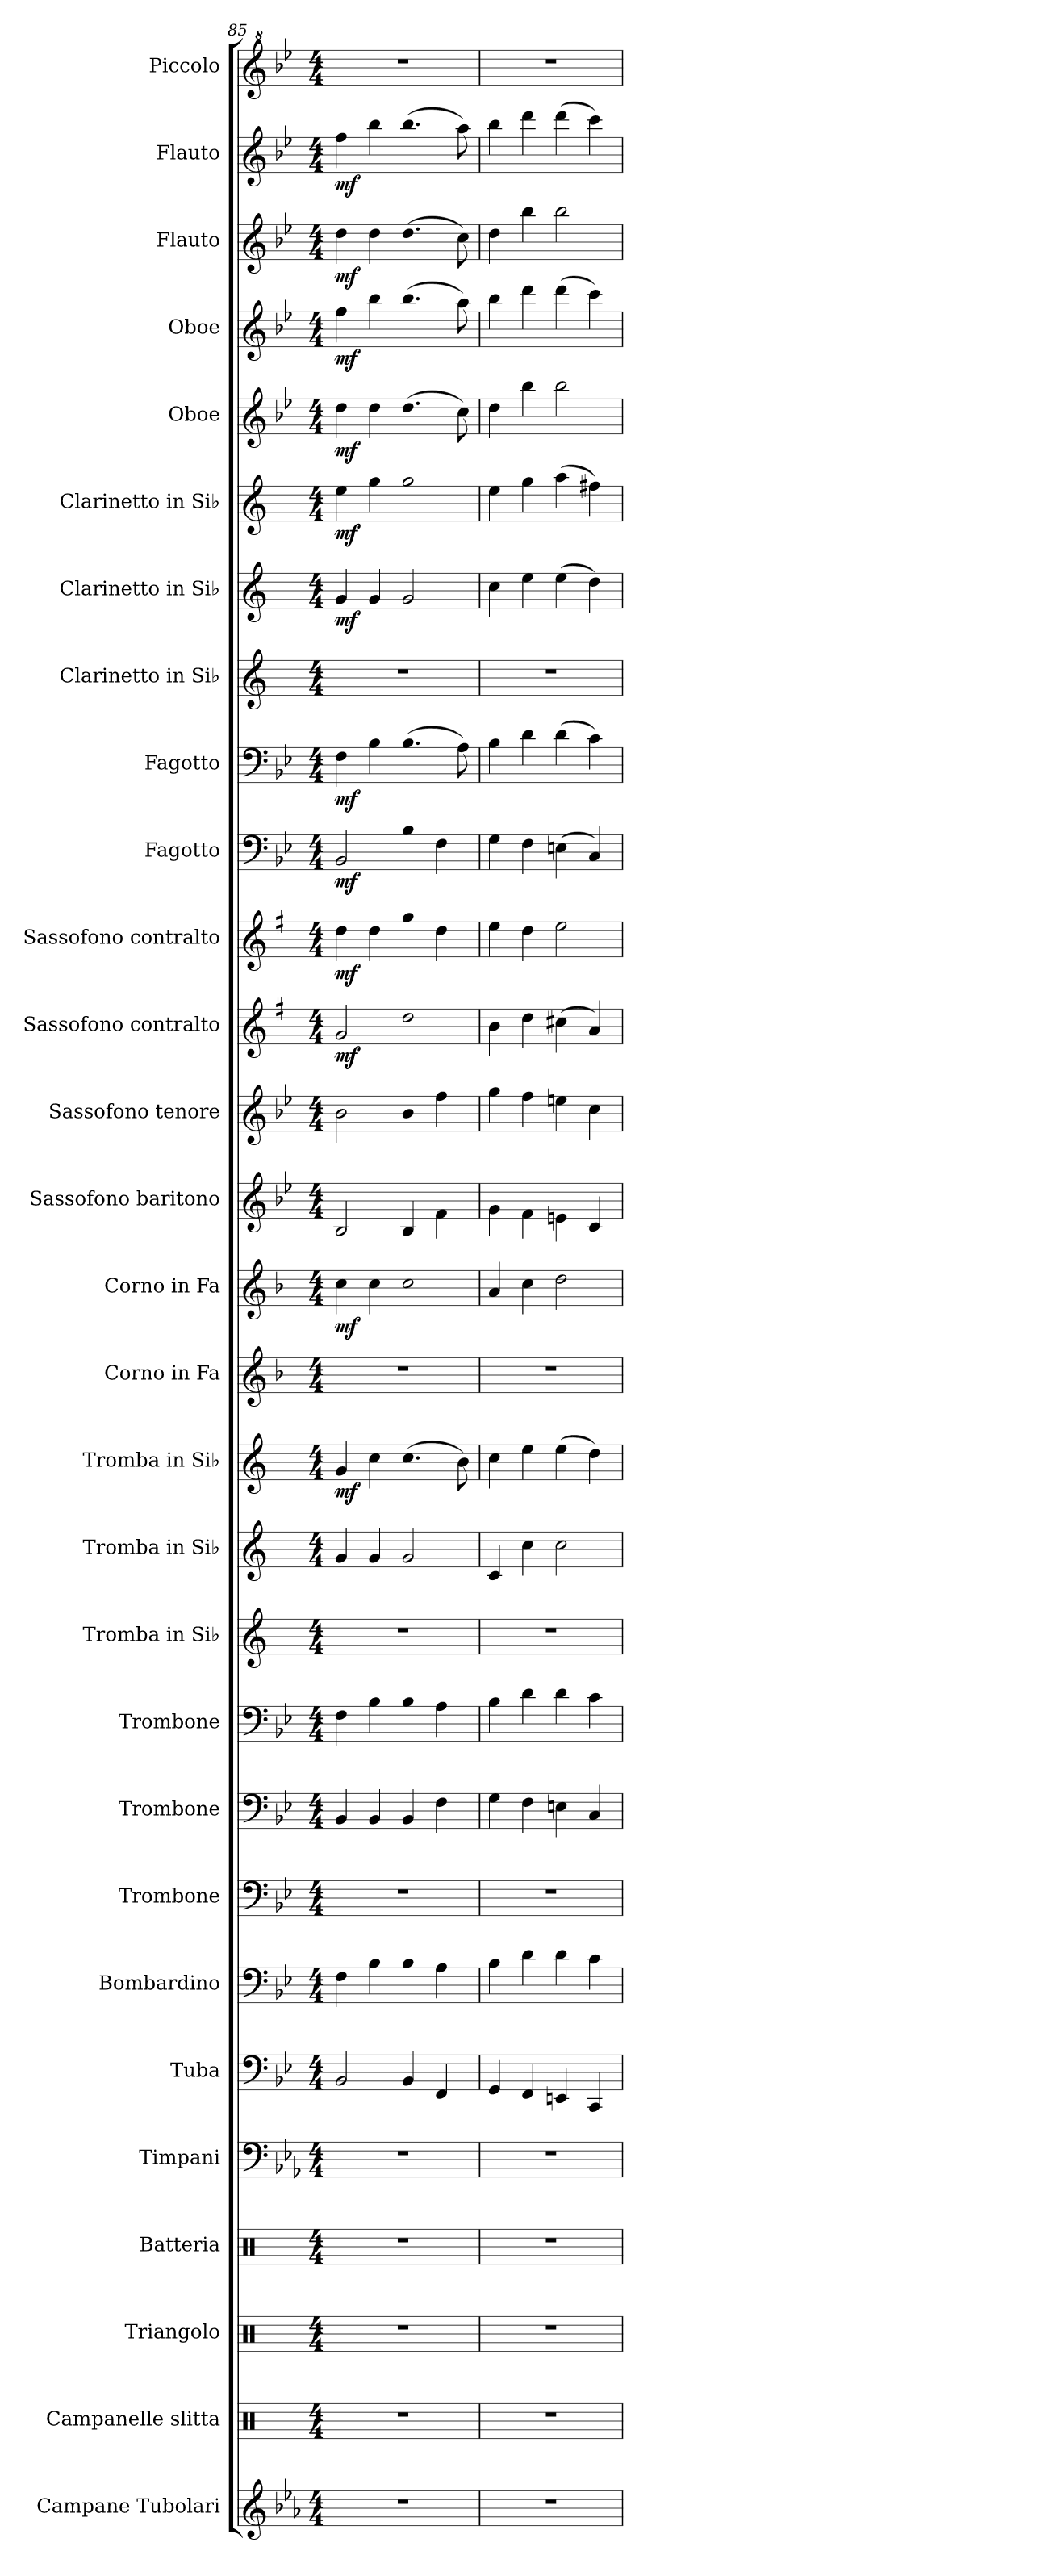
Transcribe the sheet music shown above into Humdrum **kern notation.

**kern	**kern	**kern	**kern	**kern	**kern	**kern	**kern	**kern	**kern	**kern	**kern	**kern	**dynam	**kern	**kern	**dynam	**kern	**kern	**kern	**dynam	**kern	**dynam	**kern	**dynam	**kern	**dynam	**kern	**kern	**dynam	**kern	**dynam	**kern	**dynam	**kern	**dynam	**kern	**dynam	**kern	**dynam	**kern
*part29	*part28	*part27	*part26	*part25	*part24	*part23	*part22	*part21	*part20	*part19	*part18	*part17	*part17	*part16	*part15	*part15	*part14	*part13	*part12	*part12	*part11	*part11	*part10	*part10	*part9	*part9	*part8	*part7	*part7	*part6	*part6	*part5	*part5	*part4	*part4	*part3	*part3	*part2	*part2	*part1
*staff29	*staff28	*staff27	*staff26	*staff25	*staff24	*staff23	*staff22	*staff21	*staff20	*staff19	*staff18	*staff17	*staff17	*staff16	*staff15	*staff15	*staff14	*staff13	*staff12	*staff12	*staff11	*staff11	*staff10	*staff10	*staff9	*staff9	*staff8	*staff7	*staff7	*staff6	*staff6	*staff5	*staff5	*staff4	*staff4	*staff3	*staff3	*staff2	*staff2	*staff1
*I"Campane Tubolari	*I"Campanelle slitta	*I"Triangolo	*I"Batteria	*I"Timpani	*I"Tuba	*I"Bombardino	*I"Trombone	*I"Trombone	*I"Trombone	*I"Tromba in Si♭	*I"Tromba in Si♭	*I"Tromba in Si♭	*	*I"Corno in Fa	*I"Corno in Fa	*	*I"Sassofono baritono	*I"Sassofono tenore	*I"Sassofono contralto	*	*I"Sassofono contralto	*	*I"Fagotto	*	*I"Fagotto	*	*I"Clarinetto in Si♭	*I"Clarinetto in Si♭	*	*I"Clarinetto in Si♭	*	*I"Oboe	*	*I"Oboe	*	*I"Flauto	*	*I"Flauto	*	*I"Piccolo
*I'Camp. tb.	*	*I'Triang.	*I'Batt.	*I'Timp.	*I'Tba.	*	*I'Tbn.	*I'Tbn.	*I'Tbn.	*I'Tr. Si♭	*I'Tr. Si♭	*I'Tr. Si♭	*	*I'Cor. Fa	*I'Cor. Fa	*	*	*	*	*	*	*	*I'Fag.	*	*I'Fag.	*	*I'Cl. Si♭	*I'Cl. Si♭	*	*I'Cl. Si♭	*	*I'Ob.	*	*I'Ob.	*	*I'Fl.	*	*I'Fl.	*	*
*clefG2	*clefX	*clefX	*clefX	*clefF4	*clefF4	*clefF4	*clefF4	*clefF4	*clefF4	*clefG2	*clefG2	*clefG2	*	*clefG2	*clefG2	*	*clefG2	*clefG2	*clefG2	*	*clefG2	*	*clefF4	*	*clefF4	*	*clefG2	*clefG2	*	*clefG2	*	*clefG2	*	*clefG2	*	*clefG2	*	*clefG2	*	*clefG^2
*	*	*	*	*	*	*	*	*	*	*ITrd1c2	*ITrd1c2	*ITrd1c2	*	*ITrd4c7	*ITrd4c7	*	*ITrd12c21	*ITrd8c14	*ITrd5c9	*	*ITrd5c9	*	*	*	*	*	*ITrd1c2	*ITrd1c2	*	*ITrd1c2	*	*	*	*	*	*	*	*	*	*ITrd-7c-12
*k[b-e-a-]	*k[]	*k[]	*k[]	*k[b-e-a-]	*k[b-e-]	*k[b-e-]	*k[b-e-]	*k[b-e-]	*k[b-e-]	*k[b-e-]	*k[b-e-]	*k[b-e-]	*	*k[b-e-]	*k[b-e-]	*	*k[b-e-]	*k[b-e-]	*k[b-e-]	*	*k[b-e-]	*	*k[b-e-]	*	*k[b-e-]	*	*k[b-e-]	*k[b-e-]	*	*k[b-e-]	*	*k[b-e-]	*	*k[b-e-]	*	*k[b-e-]	*	*k[b-e-]	*	*k[b-e-]
*M4/4	*M4/4	*M4/4	*M4/4	*M4/4	*M4/4	*M4/4	*M4/4	*M4/4	*M4/4	*M4/4	*M4/4	*M4/4	*	*M4/4	*M4/4	*	*M4/4	*M4/4	*M4/4	*	*M4/4	*	*M4/4	*	*M4/4	*	*M4/4	*M4/4	*	*M4/4	*	*M4/4	*	*M4/4	*	*M4/4	*	*M4/4	*	*M4/4
=85	=85	=85	=85	=85	=85	=85	=85	=85	=85	=85	=85	=85	=85	=85	=85	=85	=85	=85	=85	=85	=85	=85	=85	=85	=85	=85	=85	=85	=85	=85	=85	=85	=85	=85	=85	=85	=85	=85	=85	=85
!	!	!	!	!	!	!	!	!	!	!	!	!	!LO:DY:b	!	!	!LO:DY:b	!	!	!	!LO:DY:b	!	!LO:DY:b	!	!LO:DY:b	!	!LO:DY:b	!	!	!LO:DY:b	!	!LO:DY:b	!	!LO:DY:b	!	!LO:DY:b	!	!LO:DY:b	!	!LO:DY:b	!
1r	1r	1r	1r	1r	2BB-/	4F\	1r	4BB-/	4F\	1r	4f/	4f/	mf	1r	4f\	mf	2BB-/	2B-\	2B-/	mf	4f\	mf	2BB-/	mf	4F\	mf	1r	4f/	mf	4dd\	mf	4dd\	mf	4ff\	mf	4dd\	mf	4ff\	mf	1r
.	.	.	.	.	.	4B-\	.	4BB-/	4B-\	.	4f/	4b-\	.	.	4f\	.	.	.	.	.	4f\	.	.	.	4B-\	.	.	4f/	.	4ff\	.	4dd\	.	4bb-\	.	4dd\	.	4bb-\	.	.
.	.	.	.	.	4BB-/	4B-\	.	4BB-/	4B-\	.	2f/	(4.b-\	.	.	2f\	.	4BB-/	4B-\	2f\	.	4b-\	.	4B-\	.	(4.B-\	.	.	2f/	.	2ff\	.	(4.dd\	.	(4.bb-\	.	(4.dd\	.	(4.bb-\	.	.
.	.	.	.	.	4FF/	4A\	.	4F\	4A\	.	.	.	.	.	.	.	4F\	4f\	.	.	4f\	.	4F\	.	.	.	.	.	.	.	.	.	.	.	.	.	.	.	.	.
.	.	.	.	.	.	.	.	.	.	.	.	8a\)	.	.	.	.	.	.	.	.	.	.	.	.	8A\)	.	.	.	.	.	.	8cc\)	.	8aa\)	.	8cc\)	.	8aa\)	.	.
=86	=86	=86	=86	=86	=86	=86	=86	=86	=86	=86	=86	=86	=86	=86	=86	=86	=86	=86	=86	=86	=86	=86	=86	=86	=86	=86	=86	=86	=86	=86	=86	=86	=86	=86	=86	=86	=86	=86	=86	=86
1r	1r	1r	1r	1r	4GG/	4B-\	1r	4G\	4B-\	1r	4B-/	4b-\	.	1r	4d/	.	4G\	4g\	4d\	.	4g\	.	4G\	.	4B-\	.	1r	4b-\	.	4dd\	.	4dd\	.	4bb-\	.	4dd\	.	4bb-\	.	1r
.	.	.	.	.	4FF/	4d\	.	4F\	4d\	.	4b-\	4dd\	.	.	4f\	.	4F\	4f\	4f\	.	4f\	.	4F\	.	4d\	.	.	4dd\	.	4ff\	.	4bb-\	.	4ddd\	.	4bb-\	.	4ddd\	.	.
.	.	.	.	.	4EEn/	4d\	.	4En\	4d\	.	2b-\	(4dd\	.	.	2g\	.	4En\	4en\	(4en\	.	2g\	.	(4En\	.	(4d\	.	.	(4dd\	.	(4gg\	.	2bb-\	.	(4ddd\	.	2bb-\	.	(4ddd\	.	.
.	.	.	.	.	4CC/	4c\	.	4C/	4c\	.	.	4cc\)	.	.	.	.	4C/	4c\	4c/)	.	.	.	4C/)	.	4c\)	.	.	4cc\)	.	4een\)	.	.	.	4ccc\)	.	.	.	4ccc\)	.	.
=	=	=	=	=	=	=	=	=	=	=	=	=	=	=	=	=	=	=	=	=	=	=	=	=	=	=	=	=	=	=	=	=	=	=	=	=	=	=	=	=
*-	*-	*-	*-	*-	*-	*-	*-	*-	*-	*-	*-	*-	*-	*-	*-	*-	*-	*-	*-	*-	*-	*-	*-	*-	*-	*-	*-	*-	*-	*-	*-	*-	*-	*-	*-	*-	*-	*-	*-	*-
